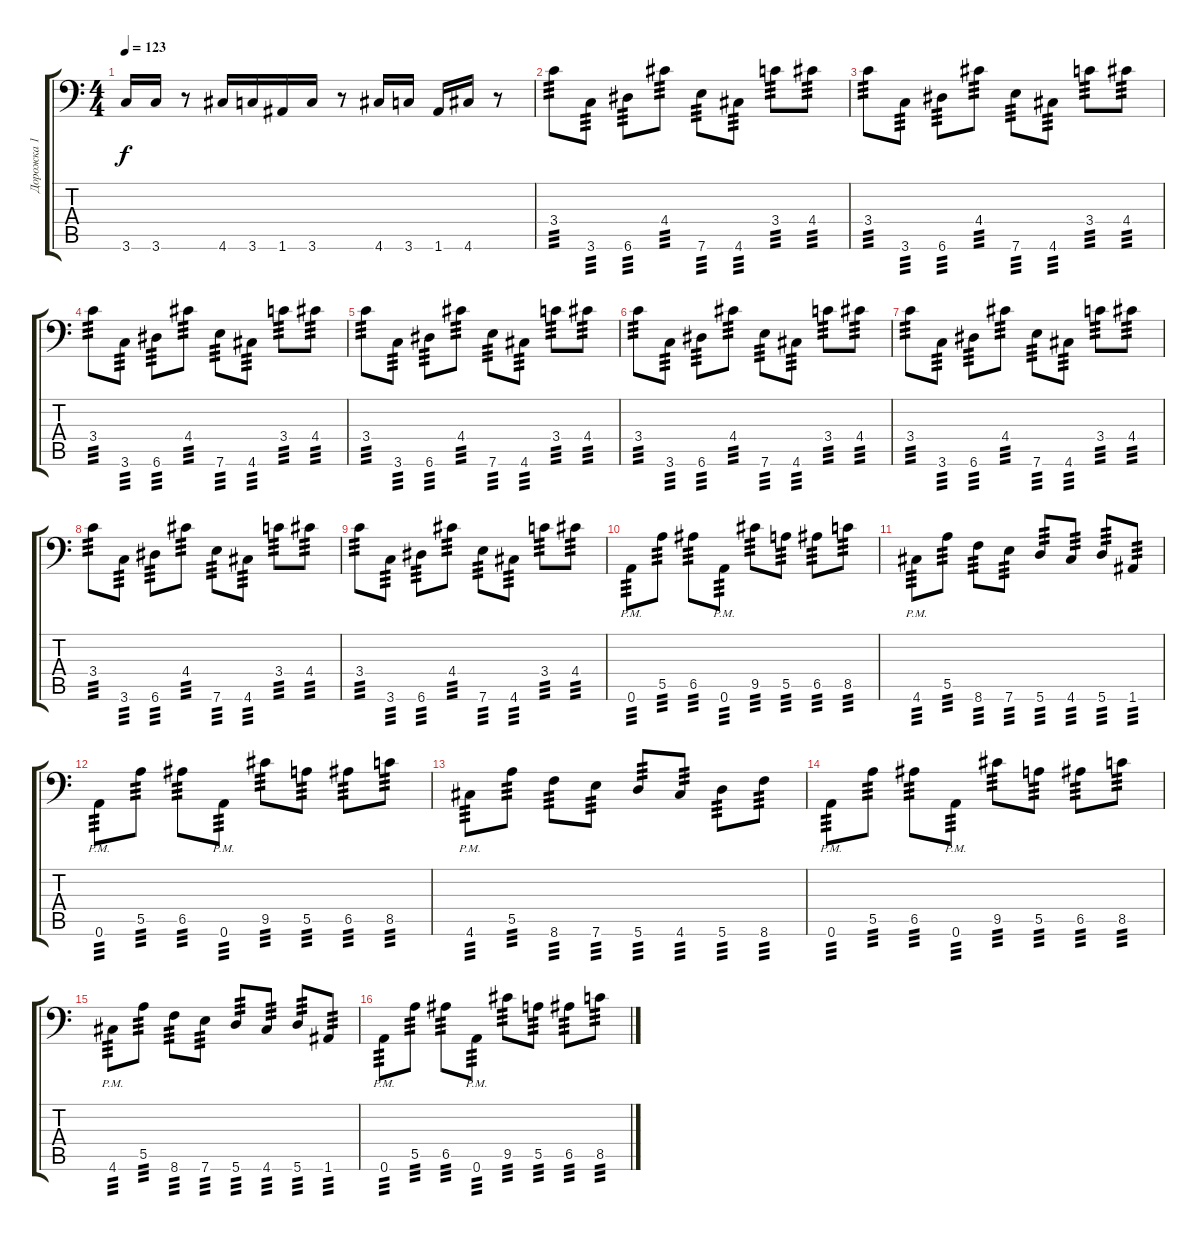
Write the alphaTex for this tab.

\track ("Дорожка 1" "Дорожка 1") {instrument distortionguitar}
\staff {score tabs}
\tuning (B3 Gb3 D3 A2 E2 A1) {hide}
\ts (4 4)
\tempo 123
\clef f4
\ks c
3.6.16{dy f} 3.6.16 r.8 4.6.16 3.6.16 1.6.16 3.6.16 r.8 4.6.16 3.6.16 1.6.16 4.6.16 r.8 |
3.4.8{tp 3} 3.6.8{tp 3} 6.6.8{tp 3} 4.4.8{tp 3} 7.6.8{tp 3} 4.6.8{tp 3} 3.4.8{tp 3} 4.4.8{tp 3} |
3.4.8{tp 3} 3.6.8{tp 3} 6.6.8{tp 3} 4.4.8{tp 3} 7.6.8{tp 3} 4.6.8{tp 3} 3.4.8{tp 3} 4.4.8{tp 3} |
3.4.8{tp 3} 3.6.8{tp 3} 6.6.8{tp 3} 4.4.8{tp 3} 7.6.8{tp 3} 4.6.8{tp 3} 3.4.8{tp 3} 4.4.8{tp 3} |
3.4.8{tp 3} 3.6.8{tp 3} 6.6.8{tp 3} 4.4.8{tp 3} 7.6.8{tp 3} 4.6.8{tp 3} 3.4.8{tp 3} 4.4.8{tp 3} |
3.4.8{tp 3} 3.6.8{tp 3} 6.6.8{tp 3} 4.4.8{tp 3} 7.6.8{tp 3} 4.6.8{tp 3} 3.4.8{tp 3} 4.4.8{tp 3} |
3.4.8{tp 3} 3.6.8{tp 3} 6.6.8{tp 3} 4.4.8{tp 3} 7.6.8{tp 3} 4.6.8{tp 3} 3.4.8{tp 3} 4.4.8{tp 3} |
3.4.8{tp 3} 3.6.8{tp 3} 6.6.8{tp 3} 4.4.8{tp 3} 7.6.8{tp 3} 4.6.8{tp 3} 3.4.8{tp 3} 4.4.8{tp 3} |
3.4.8{tp 3} 3.6.8{tp 3} 6.6.8{tp 3} 4.4.8{tp 3} 7.6.8{tp 3} 4.6.8{tp 3} 3.4.8{tp 3} 4.4.8{tp 3} |
0.6{pm}.8{tp 3} 5.5.8{tp 3} 6.5.8{tp 3} 0.6{pm}.8{tp 3} 9.5.8{tp 3} 5.5.8{tp 3} 6.5.8{tp 3} 8.5.8{tp 3} |
4.6{pm}.8{tp 3} 5.5.8{tp 3} 8.6.8{tp 3} 7.6.8{tp 3} 5.6.8{tp 3} 4.6.8{tp 3} 5.6.8{tp 3} 1.6.8{tp 3} |
0.6{pm}.8{tp 3} 5.5.8{tp 3} 6.5.8{tp 3} 0.6{pm}.8{tp 3} 9.5.8{tp 3} 5.5.8{tp 3} 6.5.8{tp 3} 8.5.8{tp 3} |
4.6{pm}.8{tp 3} 5.5.8{tp 3} 8.6.8{tp 3} 7.6.8{tp 3} 5.6.8{tp 3} 4.6.8{tp 3} 5.6.8{tp 3} 8.6.8{tp 3} |
0.6{pm}.8{tp 3} 5.5.8{tp 3} 6.5.8{tp 3} 0.6{pm}.8{tp 3} 9.5.8{tp 3} 5.5.8{tp 3} 6.5.8{tp 3} 8.5.8{tp 3} |
4.6{pm}.8{tp 3} 5.5.8{tp 3} 8.6.8{tp 3} 7.6.8{tp 3} 5.6.8{tp 3} 4.6.8{tp 3} 5.6.8{tp 3} 1.6.8{tp 3} |
0.6{pm}.8{tp 3} 5.5.8{tp 3} 6.5.8{tp 3} 0.6{pm}.8{tp 3} 9.5.8{tp 3} 5.5.8{tp 3} 6.5.8{tp 3} 8.5.8{tp 3}
